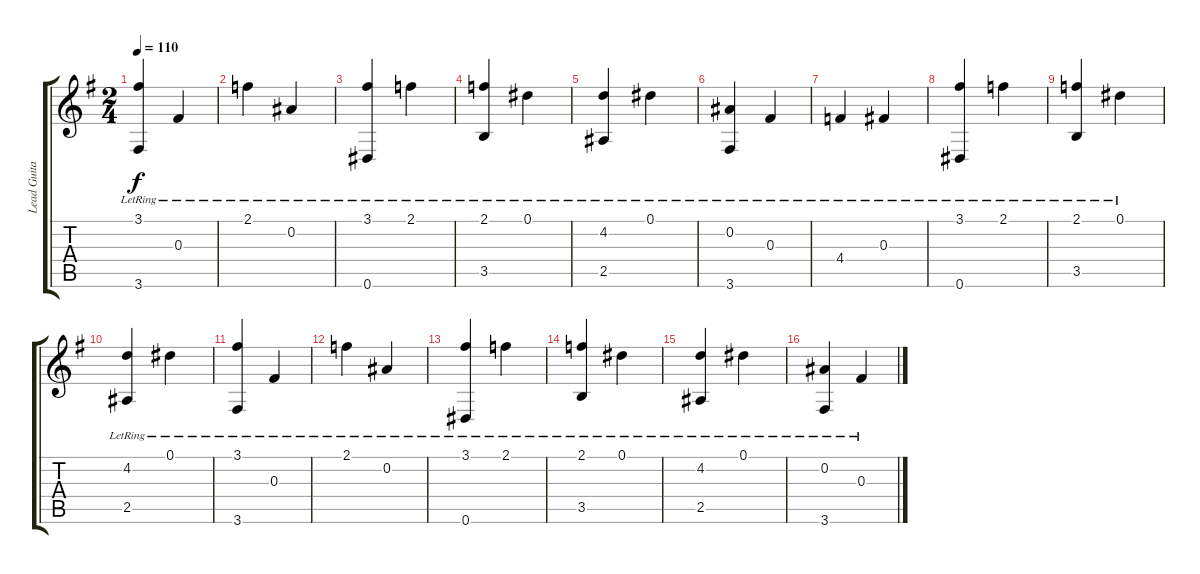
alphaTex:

\track ("Lead Guitar Riff" "Lead Guita") {instrument acousticguitarnylon}
\staff {score tabs}
\tuning (Eb4 Bb3 Gb3 Db3 Ab2 Eb2) {hide}
\ts (2 4)
\tempo 110
\clef g2
\ks g
(3.1{lr} 3.6{lr}).4{dy f} 0.3{lr}.4 |
2.1{lr}.4 0.2{lr}.4 |
(3.1{lr} 0.6{lr}).4 2.1{lr}.4 |
(2.1{lr} 3.5{lr}).4 0.1{lr}.4 |
(4.2{lr} 2.5{lr}).4 0.1{lr}.4 |
(0.2{lr} 3.6{lr}).4 0.3{lr}.4 |
4.4{lr}.4 0.3{lr}.4 |
(3.1{lr} 0.6{lr}).4 2.1{lr}.4 |
(2.1{lr} 3.5{lr}).4 0.1{lr}.4 |
(4.2{lr} 2.5{lr}).4 0.1{lr}.4 |
(3.1{lr} 3.6{lr}).4 0.3{lr}.4 |
2.1{lr}.4 0.2{lr}.4 |
(3.1{lr} 0.6{lr}).4 2.1{lr}.4 |
(2.1{lr} 3.5{lr}).4 0.1{lr}.4 |
(4.2{lr} 2.5{lr}).4 0.1{lr}.4 |
(0.2{lr} 3.6{lr}).4 0.3{lr}.4
